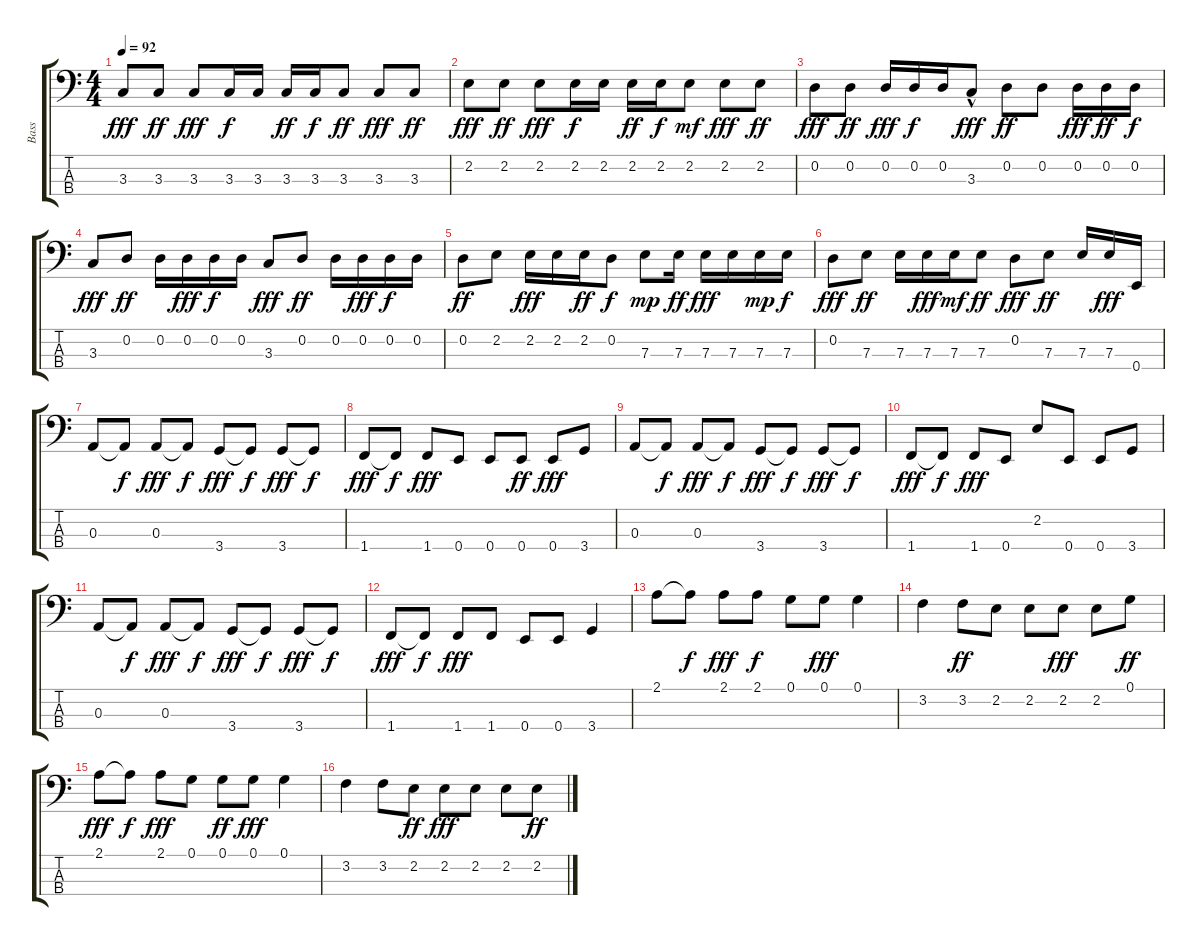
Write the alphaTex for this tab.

\track ("Bass" "Bass") {instrument electricbassfinger}
\staff {score tabs}
\tuning (G2 D2 A1 E1) {hide}
\ts (4 4)
\tempo 92
\clef f4
\ks c
3.3.8{dy fff} 3.3.8{dy ff} 3.3.8{dy fff} 3.3.16{dy f} 3.3.16 3.3.16{dy ff} 3.3.16{dy f} 3.3.8{dy ff} 3.3.8{dy fff} 3.3.8{dy ff} |
2.2.8{dy fff} 2.2.8{dy ff} 2.2.8{dy fff} 2.2.16{dy f} 2.2.16 2.2.16{dy ff} 2.2.16{dy f} 2.2.8{dy mf} 2.2.8{dy fff} 2.2.8{dy ff} |
0.2.8{dy fff} 0.2.8{dy ff} 0.2.16{dy fff} 0.2.16{dy f} 0.2.16 3.3{hac}.8{dy fff} 0.2.8{dy ff} 0.2.8 0.2.16{dy fff} 0.2.16{dy ff} 0.2.16{dy f} |
3.3.8{dy fff} 0.2.8{dy ff} 0.2.16 0.2.16{dy fff} 0.2.16{dy f} 0.2.16 3.3.8{dy fff} 0.2.8{dy ff} 0.2.16 0.2.16{dy fff} 0.2.16{dy f} 0.2.16 |
0.2.8{dy ff} 2.2.8 2.2.16{dy fff} 2.2.16 2.2.16{dy ff} 0.2.8{dy f} 7.3.8{dy mp} 7.3.16{dy ff} 7.3.16{dy fff} 7.3.16 7.3.16{dy mp} 7.3.16{dy f} |
0.2.8{dy fff} 7.3.8{dy ff} 7.3.16 7.3.16{dy fff} 7.3.16{dy mf} 7.3.8{dy ff} 0.2.8{dy fff} 7.3.8{dy ff} 7.3.16 7.3.16{dy fff} 0.4.16 |
0.3.8 0.3{t}.8{dy f} 0.3.8{dy fff} 0.3{t}.8{dy f} 3.4.8{dy fff} 3.4{t}.8{dy f} 3.4.8{dy fff} 3.4{t}.8{dy f} |
1.4.8{dy fff} 1.4{t}.8{dy f} 1.4.8{dy fff} 0.4.8 0.4.8 0.4.8{dy ff} 0.4.8{dy fff} 3.4.8 |
0.3.8 0.3{t}.8{dy f} 0.3.8{dy fff} 0.3{t}.8{dy f} 3.4.8{dy fff} 3.4{t}.8{dy f} 3.4.8{dy fff} 3.4{t}.8{dy f} |
1.4.8{dy fff} 1.4{t}.8{dy f} 1.4.8{dy fff} 0.4.8 2.2.8 0.4.8 0.4.8 3.4.8 |
0.3.8 0.3{t}.8{dy f} 0.3.8{dy fff} 0.3{t}.8{dy f} 3.4.8{dy fff} 3.4{t}.8{dy f} 3.4.8{dy fff} 3.4{t}.8{dy f} |
1.4.8{dy fff} 1.4{t}.8{dy f} 1.4.8{dy fff} 1.4.8 0.4.8 0.4.8 3.4.4 |
2.1.8 2.1{t}.8{dy f} 2.1.8{dy fff} 2.1.8{dy f} 0.1.8 0.1.8{dy fff} 0.1.4 |
3.2.4 3.2.8{dy ff} 2.2.8 2.2.8 2.2.8{dy fff} 2.2.8 0.1.8{dy ff} |
2.1.8{dy fff} 2.1{t}.8{dy f} 2.1.8{dy fff} 0.1.8 0.1.8{dy ff} 0.1.8{dy fff} 0.1.4 |
3.2.4 3.2.8 2.2.8{dy ff} 2.2.8{dy fff} 2.2.8 2.2.8 2.2.8{dy ff}
